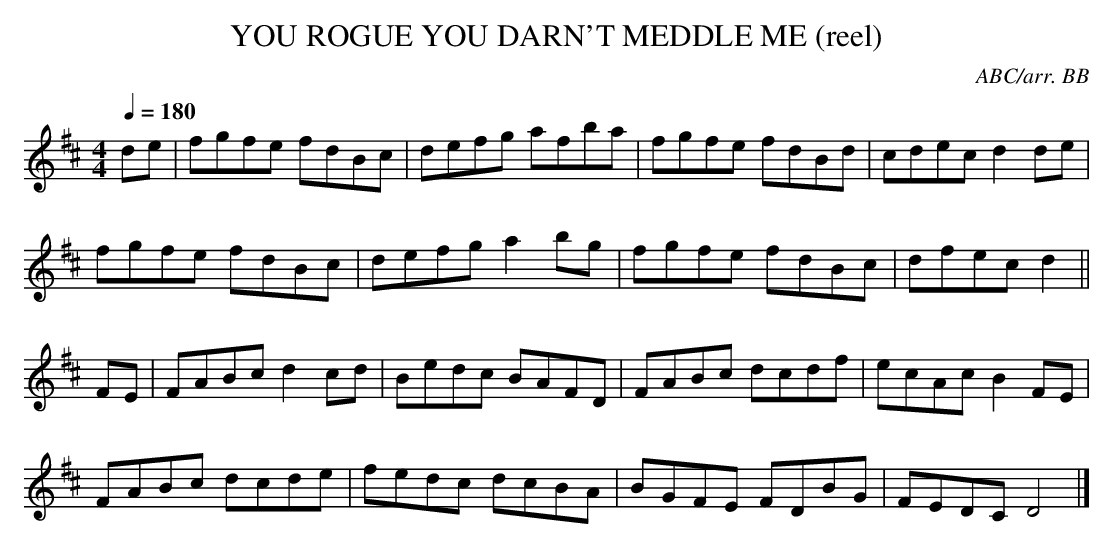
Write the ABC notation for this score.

X:1
T:YOU ROGUE YOU DARN'T MEDDLE ME (reel)
C:ABC/arr. BB
Q:1/4=180
L:1/8
M:4/4
K:D
de|fgfe fdBc|defg afba|fgfe fdBd|cdec d2de|
fgfe fdBc|defg a2bg|fgfe fdBc|dfec d2||
FE|FABc d2cd|Bedc BAFD|FABc dcdf|ecAc B2FE|
FABc dcde|fedc dcBA|BGFE FDBG|FEDC D4|]
